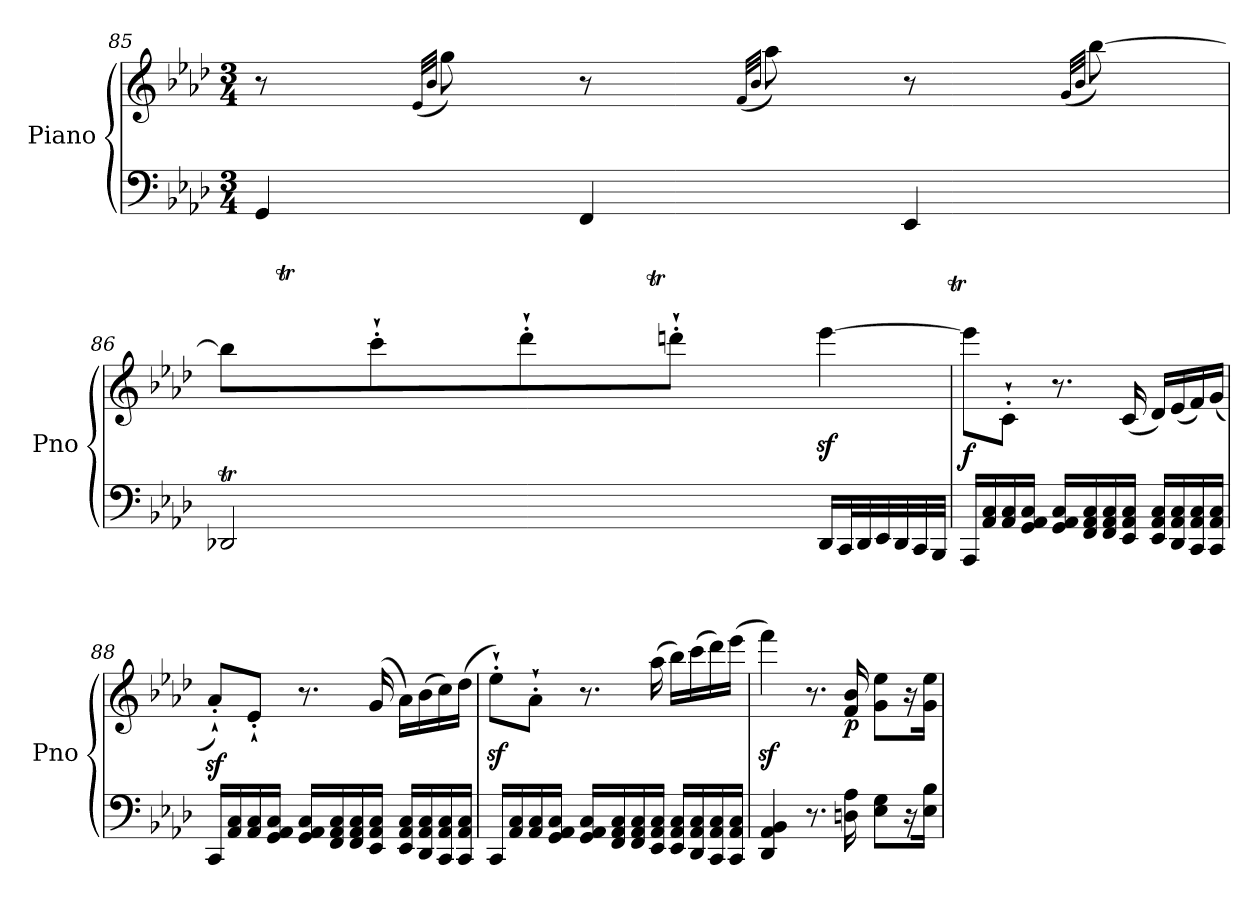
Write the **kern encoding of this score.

**kern	**kern	**dynam
*part1	*part1	*part1
*staff2	*staff1	*staff1/2
*I"Piano	*	*
*I'Pno	*	*
!!LO:LB:g=z
*clefF4	*clefG2	*
*k[b-e-a-d-]	*k[b-e-a-d-]	*
*M3/4	*M3/4	*
=85	=85	=85
*^	*	*
4GG/	64ryy	8r	.
.	64AA-TLLLLyy	.	.
.	64GGyy	.	.
.	64AA-yy	.	.
.	64GGyy	.	.
.	64AA-yy	.	.
.	64GGyy	.	.
.	64AA-yy	.	.
.	.	(>32qe-/LLL	.
.	.	32qb-/JJJ	.
.	64GGyy	8gg\)	.
.	64AA-yy	.	.
.	64GGyy	.	.
.	64AA-Jyy	.	.
.	32FFyy	.	.
.	32GGJJJyy	.	.
4FF/	64ryy	8r	.
.	64GGLLLLyy	.	.
.	64FFyy	.	.
.	64GGtyy	.	.
.	64FFyy	.	.
.	64GGyy	.	.
.	64FFyy	.	.
.	64GGyy	.	.
.	.	(>32qf/LLL	.
.	.	32qb-/JJJ	.
.	64FFyy	8aa-\)	.
.	64GGyy	.	.
.	64FFyy	.	.
.	64GGJyy	.	.
.	32EE-yy	.	.
.	32FFJJJyy	.	.
4EE-/	64ryy	8r	.
.	64FFLLLLyy	.	.
.	64EE-Tyy	.	.
.	64FFyy	.	.
.	64EE-yy	.	.
.	64FFyy	.	.
.	64EE-yy	.	.
.	64FFyy	.	.
.	.	(>32qg/LLL	.
.	.	32qb-/JJJ	.
.	64EE-yy	[8bb-\)	.
.	64FFyy	.	.
.	64EE-yy	.	.
.	64FFJyy	.	.
.	32DD-yy	.	.
.	32EE-JJJyy	.	.
!!LO:LB:g=z
=86	=86	=86	=86
2DD-XT/	64ryy	8bb-\L]	.
.	64EE-LLLLyy	.	.
.	64DD-yy	.	.
.	64EE-yy	.	.
.	64DD-yy	.	.
.	64EE-yy	.	.
.	64DD-yy	.	.
.	64EE-yy	.	.
.	64DD-yy	8ccc'`\	.
.	64EE-yy	.	.
.	64DD-yy	.	.
.	64EE-yy	.	.
.	64DD-yy	.	.
.	64EE-yy	.	.
.	64DD-yy	.	.
.	64EE-yy	.	.
.	64DD-yy	8ddd-'`\	.
.	64EE-yy	.	.
.	64DD-yy	.	.
.	64EE-yy	.	.
.	64DD-yy	.	.
.	64EE-yy	.	.
.	64DD-yy	.	.
.	64EE-yy	.	.
.	64DD-yy	8dddn'`\J	.
.	64EE-yy	.	.
.	64DD-yy	.	.
.	64EE-yy	.	.
.	64DD-yy	.	.
.	64EE-yy	.	.
.	64DD-yy	.	.
.	64EE-JJJJyy	.	.
16DD-/LL	16DD-yy	[4eee-z<\	.
32CC/L	8.ryy	.	.
32DD-/	.	.	.
32EE-/	.	.	.
32DD-/	.	.	.
32CC/	.	.	.
32BBB-/JJJ	.	.	.
*v	*v	*	*
!!LO:LB:g=z
=87	=87	=87
!	!	!LO:DY:b
16AAA-/LL	8eee-\L]	f
16AA-/ 16C/	.	.
16AA-/ 16C/	8c'`\J	.
16GG/ 16AA-/ 16C/JJ	.	.
16GG/ 16AA-/ 16C/LL	8.r	.
16FF/ 16AA-/ 16C/	.	.
16FF/ 16AA-/ 16C/	.	.
16EE-/ 16AA-/ 16C/JJ	(<16c/	.
16EE-/ 16AA-/ 16C/LL	16d-/LL)	.
16DD-/ 16AA-/ 16C/	(<16e-/	.
16CC/ 16AA-/ 16C/	16f/)	.
16CC/ 16AA-/ 16C/JJ	(<16g/JJ	.
!!LO:PB:g=z
=88	=88	=88
16CC/LL	8a-z<'`/L)	.
16AA-/ 16C/	.	.
16AA-/ 16C/	8e-'`/J	.
16GG/ 16AA-/ 16C/JJ	.	.
16GG/ 16AA-/ 16C/LL	8.r	.
16FF/ 16AA-/ 16C/	.	.
16FF/ 16AA-/ 16C/	.	.
16EE-/ 16AA-/ 16C/JJ	(>16g/	.
16EE-/ 16AA-/ 16C/LL	16a-\LL)	.
16DD-/ 16AA-/ 16C/	(>16b-\	.
16CC/ 16AA-/ 16C/	16cc\)	.
16CC/ 16AA-/ 16C/JJ	(>16dd-\JJ	.
=89	=89	=89
16CC/LL	8ee-z<'`\L)	.
16AA-/ 16C/	.	.
16AA-/ 16C/	8a-'`\J	.
16GG/ 16AA-/ 16C/JJ	.	.
16GG/ 16AA-/ 16C/LL	8.r	.
16FF/ 16AA-/ 16C/	.	.
16FF/ 16AA-/ 16C/	.	.
16EE-/ 16AA-/ 16C/JJ	(>16aa-\	.
16EE-/ 16AA-/ 16C/LL	16bb-\LL)	.
16DD-/ 16AA-/ 16C/	(>16ccc\	.
16CC/ 16AA-/ 16C/	16ddd-\)	.
16CC/ 16AA-/ 16C/JJ	(>16eee-\JJ	.
=90	=90	=90
4DD-/ 4AA-/ 4BB-/	4fffz<\)	.
8.r	8.r	.
!	!	!LO:DY:b
16Dn\ 16A-\	16f/ 16b-/	p
8E-\ 8G\L	8g\ 8ee-\L	.
16r	16r	.
16E-\ 16B-\Jk	16g\ 16ee-\Jk	.
=	=	=
*-	*-	*-
